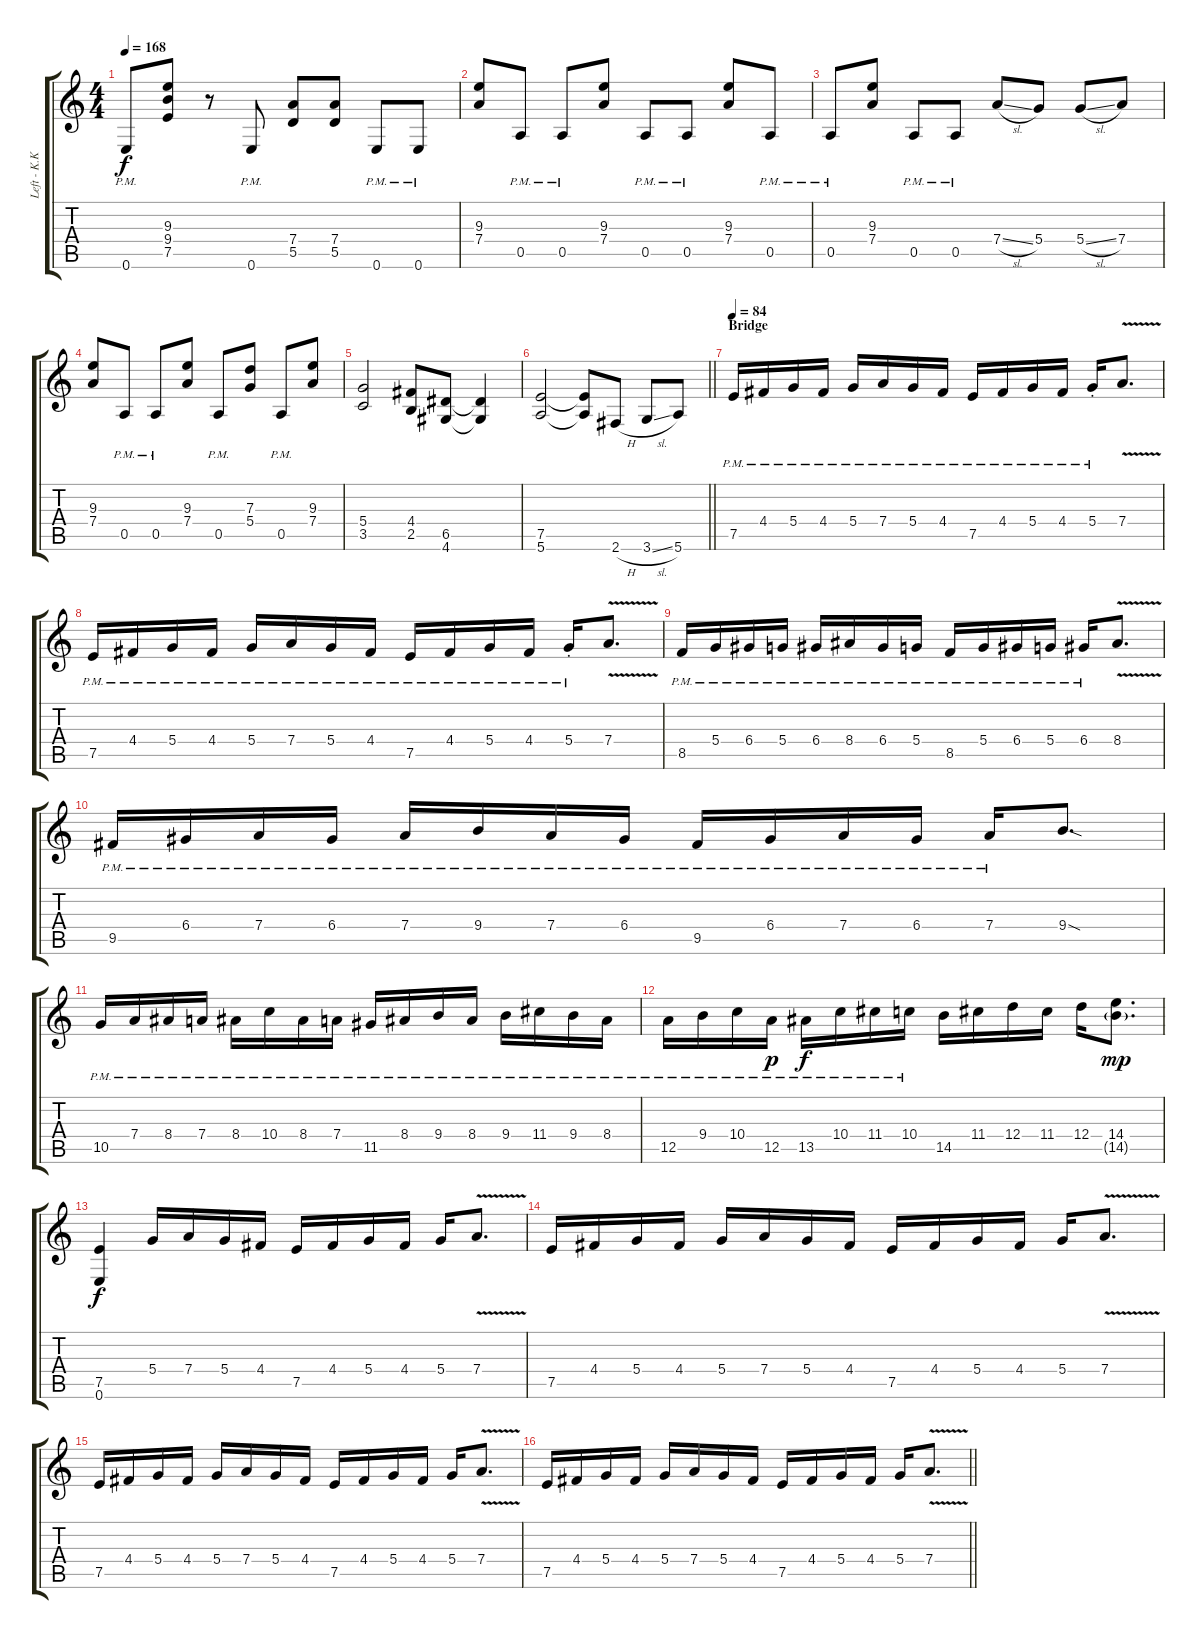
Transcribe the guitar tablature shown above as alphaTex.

\track ("Left - K.K. Downing" "Left - K.K") {instrument distortionguitar}
\staff {score tabs}
\tuning (E4 B3 G3 D3 A2 E2) {hide}
\ts (4 4)
\tempo 168
\clef g2
\ks c
0.6{pm}.8{dy f} (9.3 9.4 7.5).8 r.8 0.6{pm}.8 (7.4 5.5).8 (7.4 5.5).8 0.6{pm}.8 0.6{pm}.8 |
(9.3 7.4).8 0.5{pm}.8 0.5{pm}.8 (9.3 7.4).8 0.5{pm}.8 0.5{pm}.8 (9.3 7.4).8 0.5{pm}.8 |
0.5{pm}.8 (9.3 7.4).8 0.5{pm}.8 0.5{pm}.8 7.4{sl}.8 5.4.8 5.4{sl}.8 7.4.8 |
(9.3 7.4).8 0.5{pm}.8 0.5{pm}.8 (9.3 7.4).8 0.5{pm}.8 (7.3 5.4).8 0.5{pm}.8 (9.3 7.4).8 |
(5.4 3.5).2 (4.4 2.5).8 (6.5 4.6).8 (6.5{t} 4.6{t}).4 |
\barLineRight lightlight
(7.5 5.6).2 (7.5{t} 5.6{t}).8 2.6{h}.8 3.6{sl}.8 5.6.8 |
\section ("" "Bridge")
\tempo 84
7.5{pm}.16 4.4{pm}.16 5.4{pm}.16 4.4{pm}.16 5.4{pm}.16 7.4{pm}.16 5.4{pm}.16 4.4{pm}.16 7.5{pm}.16 4.4{pm}.16 5.4{pm}.16 4.4{pm}.16 5.4{pm st}.16 7.4{v}.8{d} |
7.5{pm}.16 4.4{pm}.16 5.4{pm}.16 4.4{pm}.16 5.4{pm}.16 7.4{pm}.16 5.4{pm}.16 4.4{pm}.16 7.5{pm}.16 4.4{pm}.16 5.4{pm}.16 4.4{pm}.16 5.4{pm st}.16 7.4{v}.8{d} |
8.5{pm}.16 5.4{pm}.16 6.4{pm}.16 5.4{pm}.16 6.4{pm}.16 8.4{pm}.16 6.4{pm}.16 5.4{pm}.16 8.5{pm}.16 5.4{pm}.16 6.4{pm}.16 5.4{pm}.16 6.4{pm}.16 8.4{v}.8{d} |
9.5{pm}.16 6.4{pm}.16 7.4{pm}.16 6.4{pm}.16 7.4{pm}.16 9.4{pm}.16 7.4{pm}.16 6.4{pm}.16 9.5{pm}.16 6.4{pm}.16 7.4{pm}.16 6.4{pm}.16 7.4{pm}.16 9.4{sod}.8{d} |
10.5{pm}.16 7.4{pm}.16 8.4{pm}.16 7.4{pm}.16 8.4{pm}.16 10.4{pm}.16 8.4{pm}.16 7.4{pm}.16 11.5{pm}.16 8.4{pm}.16 9.4{pm}.16 8.4{pm}.16 9.4{pm}.16 11.4{pm}.16 9.4{pm}.16 8.4{pm}.16 |
12.5{pm}.16 9.4{pm}.16 10.4{pm}.16 12.5{pm}.16{dy p} 13.5{pm}.16{dy f} 10.4{pm}.16 11.4{pm}.16 10.4{pm}.16 14.5.16 11.4.16 12.4.16 11.4.16 12.4.16 (14.4 14.5{g}).8{d dy mp} |
(7.5 0.6).4{dy f} 5.4.16 7.4.16 5.4.16 4.4.16 7.5.16 4.4.16 5.4.16 4.4.16 5.4.16 7.4{v}.8{d} |
7.5.16 4.4.16 5.4.16 4.4.16 5.4.16 7.4.16 5.4.16 4.4.16 7.5.16 4.4.16 5.4.16 4.4.16 5.4.16 7.4{v}.8{d} |
7.5.16 4.4.16 5.4.16 4.4.16 5.4.16 7.4.16 5.4.16 4.4.16 7.5.16 4.4.16 5.4.16 4.4.16 5.4.16 7.4{v}.8{d} |
\barLineRight lightlight
7.5.16 4.4.16 5.4.16 4.4.16 5.4.16 7.4.16 5.4.16 4.4.16 7.5.16 4.4.16 5.4.16 4.4.16 5.4.16 7.4{v}.8{d}
